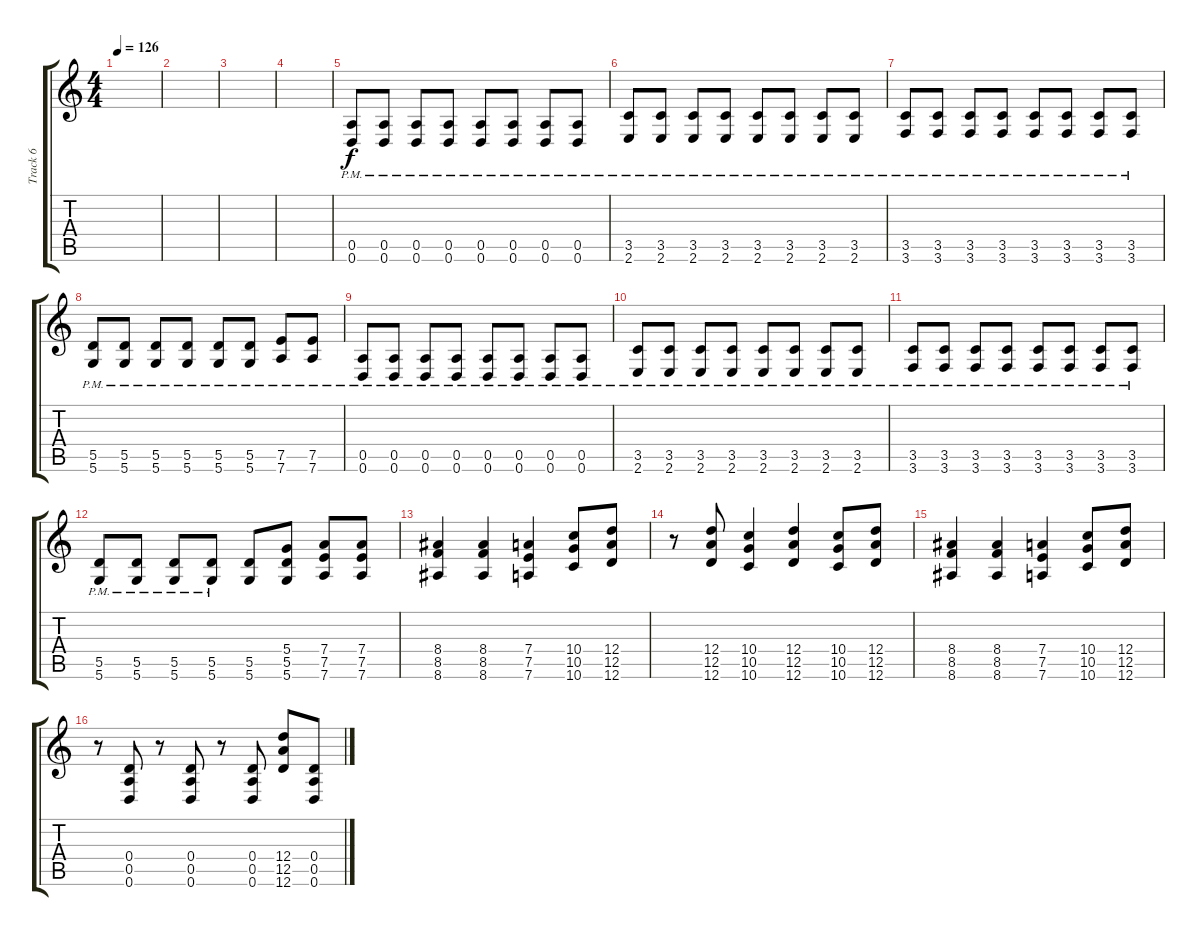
\track ("Track 6" "Track 6") {instrument distortionguitar}
\staff {score tabs}
\tuning (E4 B3 G3 D3 A2 D2) {hide}
\ts (4 4)
\tempo 126
\clef g2
\ks c
|
|
|
|
(0.5{pm} 0.6{pm}).8 (0.5{pm} 0.6{pm}).8 (0.5{pm} 0.6{pm}).8 (0.5{pm} 0.6{pm}).8 (0.5{pm} 0.6{pm}).8 (0.5{pm} 0.6{pm}).8 (0.5{pm} 0.6{pm}).8 (0.5{pm} 0.6{pm}).8 |
(3.5{pm} 2.6{pm}).8 (3.5{pm} 2.6{pm}).8 (3.5{pm} 2.6{pm}).8 (3.5{pm} 2.6{pm}).8 (3.5{pm} 2.6{pm}).8 (3.5{pm} 2.6{pm}).8 (3.5{pm} 2.6{pm}).8 (3.5{pm} 2.6{pm}).8 |
(3.5{pm} 3.6{pm}).8 (3.5{pm} 3.6{pm}).8 (3.5{pm} 3.6{pm}).8 (3.5{pm} 3.6{pm}).8 (3.5{pm} 3.6{pm}).8 (3.5{pm} 3.6{pm}).8 (3.5{pm} 3.6{pm}).8 (3.5{pm} 3.6{pm}).8 |
(5.5{pm} 5.6{pm}).8 (5.5{pm} 5.6{pm}).8 (5.5{pm} 5.6{pm}).8 (5.5{pm} 5.6{pm}).8 (5.5{pm} 5.6{pm}).8 (5.5{pm} 5.6{pm}).8 (7.5{pm} 7.6{pm}).8 (7.5{pm} 7.6{pm}).8 |
(0.5{pm} 0.6{pm}).8 (0.5{pm} 0.6{pm}).8 (0.5{pm} 0.6{pm}).8 (0.5{pm} 0.6{pm}).8 (0.5{pm} 0.6{pm}).8 (0.5{pm} 0.6{pm}).8 (0.5{pm} 0.6{pm}).8 (0.5{pm} 0.6{pm}).8 |
(3.5{pm} 2.6{pm}).8 (3.5{pm} 2.6{pm}).8 (3.5{pm} 2.6{pm}).8 (3.5{pm} 2.6{pm}).8 (3.5{pm} 2.6{pm}).8 (3.5{pm} 2.6{pm}).8 (3.5{pm} 2.6{pm}).8 (3.5{pm} 2.6{pm}).8 |
(3.5{pm} 3.6{pm}).8 (3.5{pm} 3.6{pm}).8 (3.5{pm} 3.6{pm}).8 (3.5{pm} 3.6{pm}).8 (3.5{pm} 3.6{pm}).8 (3.5{pm} 3.6{pm}).8 (3.5{pm} 3.6{pm}).8 (3.5{pm} 3.6{pm}).8 |
(5.5{pm} 5.6{pm}).8 (5.5{pm} 5.6{pm}).8 (5.5{pm} 5.6{pm}).8 (5.5{pm} 5.6{pm}).8 (5.5 5.6).8 (5.4 5.5 5.6).8 (7.4 7.5 7.6).8 (7.4 7.5 7.6).8 |
(8.4 8.5 8.6).4 (8.4 8.5 8.6).4 (7.4 7.5 7.6).4 (10.4 10.5 10.6).8 (12.4 12.5 12.6).8 |
r.8 (12.4 12.5 12.6).8 (10.4 10.5 10.6).4 (12.4 12.5 12.6).4 (10.4 10.5 10.6).8 (12.4 12.5 12.6).8 |
(8.4 8.5 8.6).4 (8.4 8.5 8.6).4 (7.4 7.5 7.6).4 (10.4 10.5 10.6).8 (12.4 12.5 12.6).8 |
r.8 (0.4 0.5 0.6).8 r.8 (0.4 0.5 0.6).8 r.8 (0.4 0.5 0.6).8 (12.4 12.5 12.6).8 (0.4 0.5 0.6).8
